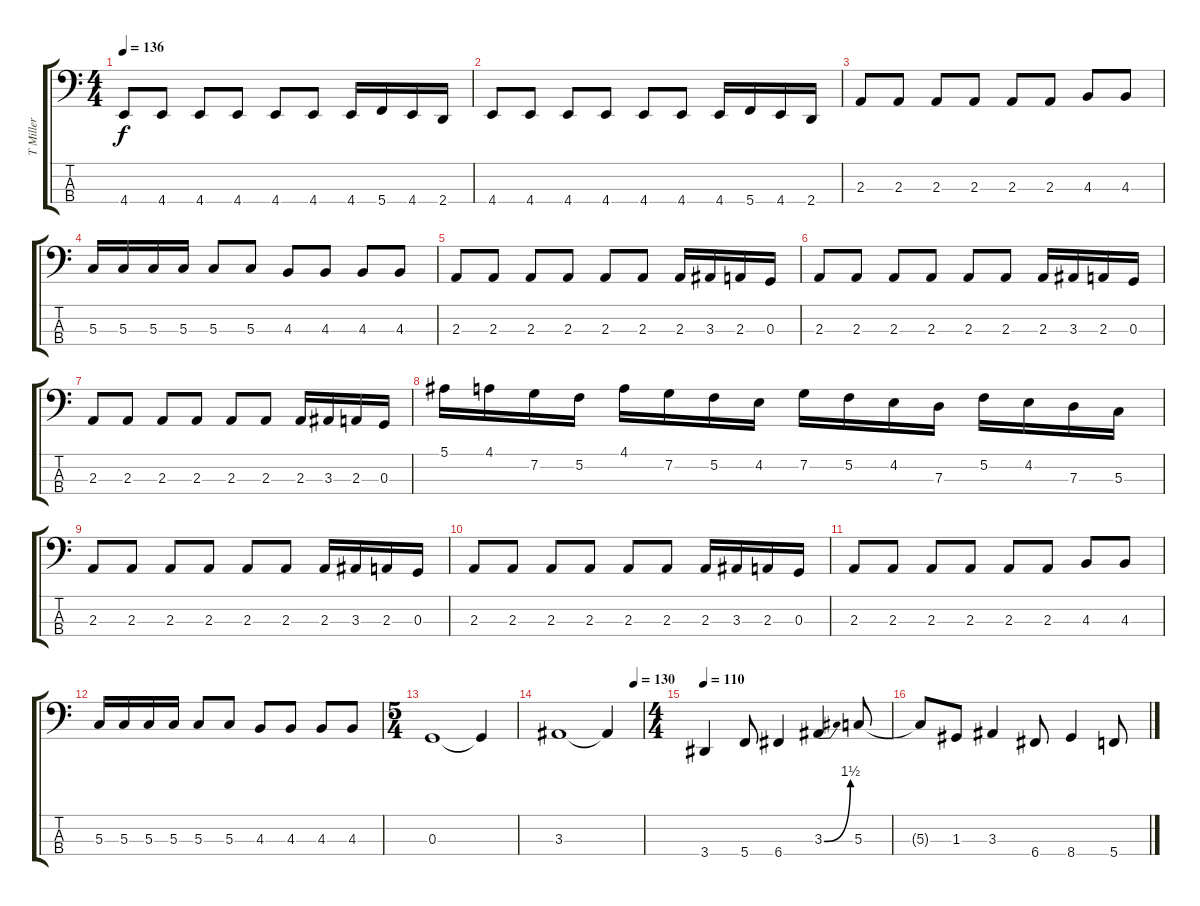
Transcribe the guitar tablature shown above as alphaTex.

\track ("T Miller" "T Miller") {instrument electricbassfinger}
\staff {score tabs}
\tuning (F2 C2 G1 C1) {hide}
\ts (4 4)
\tempo 136
\clef f4
\ks c
4.4.8{dy f} 4.4.8 4.4.8 4.4.8 4.4.8 4.4.8 4.4.16 5.4.16 4.4.16 2.4.16 |
4.4.8 4.4.8 4.4.8 4.4.8 4.4.8 4.4.8 4.4.16 5.4.16 4.4.16 2.4.16 |
2.3.8 2.3.8 2.3.8 2.3.8 2.3.8 2.3.8 4.3.8 4.3.8 |
5.3.16 5.3.16 5.3.16 5.3.16 5.3.8 5.3.8 4.3.8 4.3.8 4.3.8 4.3.8 |
2.3.8 2.3.8 2.3.8 2.3.8 2.3.8 2.3.8 2.3.16 3.3.16 2.3.16 0.3.16 |
2.3.8 2.3.8 2.3.8 2.3.8 2.3.8 2.3.8 2.3.16 3.3.16 2.3.16 0.3.16 |
2.3.8 2.3.8 2.3.8 2.3.8 2.3.8 2.3.8 2.3.16 3.3.16 2.3.16 0.3.16 |
5.1.16 4.1.16 7.2.16 5.2.16 4.1.16 7.2.16 5.2.16 4.2.16 7.2.16 5.2.16 4.2.16 7.3.16 5.2.16 4.2.16 7.3.16 5.3.16 |
2.3.8 2.3.8 2.3.8 2.3.8 2.3.8 2.3.8 2.3.16 3.3.16 2.3.16 0.3.16 |
2.3.8 2.3.8 2.3.8 2.3.8 2.3.8 2.3.8 2.3.16 3.3.16 2.3.16 0.3.16 |
2.3.8 2.3.8 2.3.8 2.3.8 2.3.8 2.3.8 4.3.8 4.3.8 |
5.3.16 5.3.16 5.3.16 5.3.16 5.3.8 5.3.8 4.3.8 4.3.8 4.3.8 4.3.8 |
\ts (5 4)
0.3.1 0.3{t}.4 |
\tempo (130 0.9)
3.3.1 3.3{t}.4 |
\ts (4 4)
\tempo 110
3.4.4 5.4.8 6.4.4 3.3{be (bend 0 0 60 6)}.4 5.3.8 |
5.3{t}.8 1.3.8 3.3.4 6.4.8 8.4.4 5.4.8
